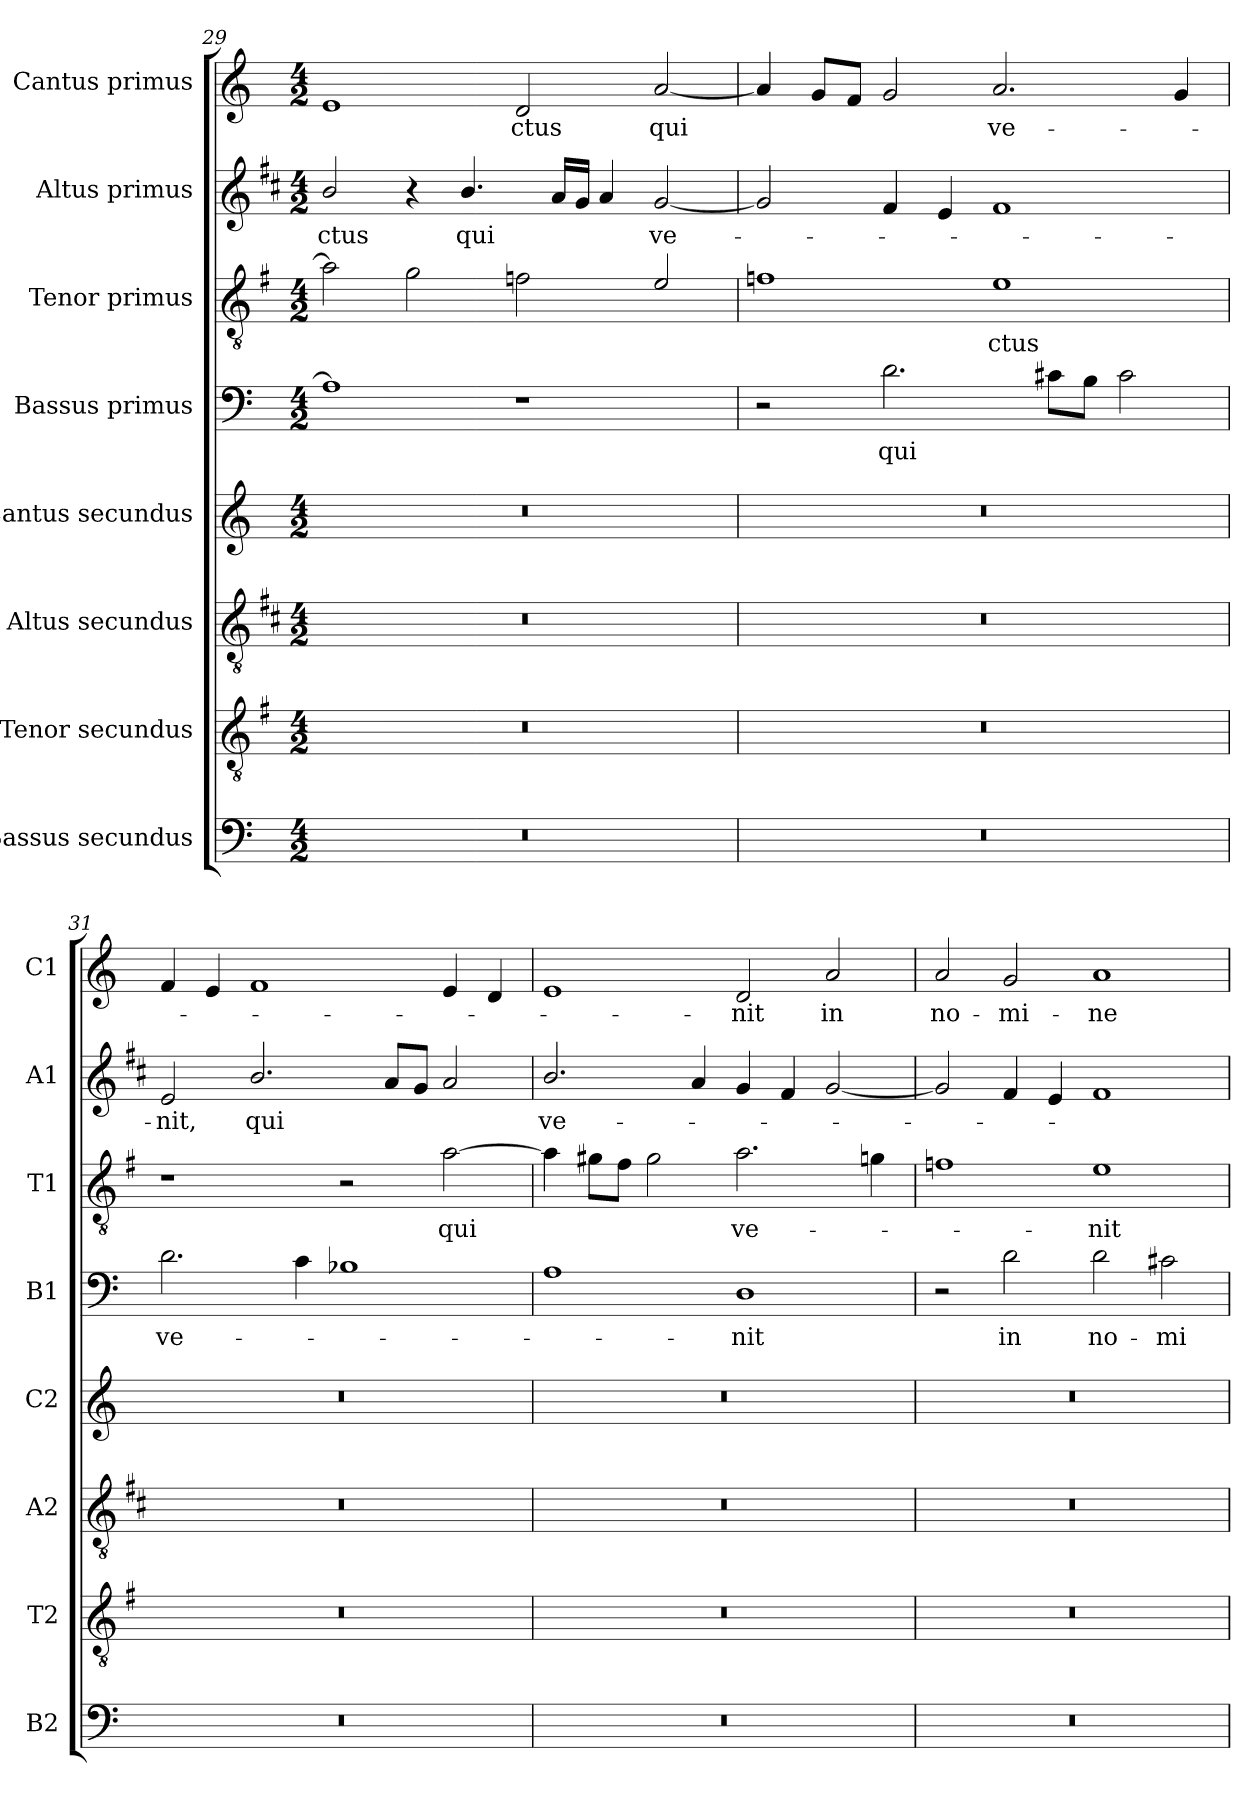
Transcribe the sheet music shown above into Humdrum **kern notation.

**kern	**kern	**kern	**kern	**kern	**text	**kern	**text	**kern	**text	**kern	**text
*part8	*part7	*part6	*part5	*part4	*part4	*part3	*part3	*part2	*part2	*part1	*part1
*staff8	*staff7	*staff6	*staff5	*staff4	*staff4	*staff3	*staff3	*staff2	*staff2	*staff1	*staff1
*I"Bassus secundus	*I"Tenor secundus	*I"Altus secundus	*I"Cantus secundus	*I"Bassus primus	*	*I"Tenor primus	*	*I"Altus primus	*	*I"Cantus primus	*
*I'B2	*I'T2	*I'A2	*I'C2	*I'B1	*	*I'T1	*	*I'A1	*	*I'C1	*
*clefF4	*clefGv2	*clefGv2	*clefG2	*clefF4	*	*clefGv2	*	*clefG2	*	*clefG2	*
*	*ITrd4c7	*ITrd1c2	*	*	*	*ITrd4c7	*	*ITrd1c2	*	*	*
*k[]	*k[]	*k[]	*k[]	*k[]	*	*k[]	*	*k[]	*	*k[]	*
*C:	*C:	*C:	*C:	*C:	*	*C:	*	*C:	*	*C:	*
*M4/2	*M4/2	*M4/2	*M4/2	*M4/2	*	*M4/2	*	*M4/2	*	*M4/2	*
=29	=29	=29	=29	=29	=29	=29	=29	=29	=29	=29	=29
!	!	!	!	!	!	!	!	!	!LO:LY:b	!	!
0r	0r	0r	0r	1A]	.	2d\]	.	2a/	-ctus	1e	.
.	.	.	.	.	.	2c\	.	4r	.	.	.
!	!	!	!	!	!	!	!	!	!LO:LY:b	!	!
.	.	.	.	.	.	.	.	4.a/	qui	.	.
!	!	!	!	!	!	!	!	!	!	!	!LO:LY:b
.	.	.	.	1r	.	2B-X\	.	.	.	2d/	-ctus
.	.	.	.	.	.	.	.	16g/LL	.	.	.
.	.	.	.	.	.	.	.	16f/JJ	.	.	.
.	.	.	.	.	.	.	.	4g/	.	.	.
!	!	!	!	!	!	!	!	!	!LO:LY:b	!	!LO:LY:b
.	.	.	.	.	.	2A/	.	[2f/	ve-	[2a/	qui
!!LO:LB:g=z
=30	=30	=30	=30	=30	=30	=30	=30	=30	=30	=30	=30
0r	0r	0r	0r	2r	.	1B-X	.	2f/]	.	4a/]	.
.	.	.	.	.	.	.	.	.	.	8g/L	.
.	.	.	.	.	.	.	.	.	.	8f/J	.
!	!	!	!	!	!LO:LY:b	!	!	!	!	!	!
.	.	.	.	2.d\	qui	.	.	4e/	.	2g/	.
.	.	.	.	.	.	.	.	4d/	.	.	.
!	!	!	!	!	!	!	!LO:LY:b	!	!	!	!LO:LY:b
.	.	.	.	.	.	1A	-ctus	1e	.	2.a/	ve-
.	.	.	.	8c#X\L	.	.	.	.	.	.	.
.	.	.	.	8B\J	.	.	.	.	.	.	.
.	.	.	.	2c#\	.	.	.	.	.	.	.
.	.	.	.	.	.	.	.	.	.	4g/	.
=31	=31	=31	=31	=31	=31	=31	=31	=31	=31	=31	=31
!	!	!	!	!	!LO:LY:b	!	!	!	!LO:LY:b	!	!
0r	0r	0r	0r	2.d\	ve-	1r	.	2d/	-nit,	4f/	.
.	.	.	.	.	.	.	.	.	.	4e/	.
!	!	!	!	!	!	!	!	!	!LO:LY:b	!	!
.	.	.	.	.	.	.	.	2.a/	qui	1f	.
.	.	.	.	4c\	.	.	.	.	.	.	.
.	.	.	.	1B-X	.	2r	.	.	.	.	.
.	.	.	.	.	.	.	.	8g/L	.	.	.
.	.	.	.	.	.	.	.	8f/J	.	.	.
!	!	!	!	!	!	!	!LO:LY:b	!	!	!	!
.	.	.	.	.	.	[2d\	qui	2g/	.	4e/	.
.	.	.	.	.	.	.	.	.	.	4d/	.
=32	=32	=32	=32	=32	=32	=32	=32	=32	=32	=32	=32
!	!	!	!	!	!	!	!	!	!LO:LY:b	!	!
0r	0r	0r	0r	1A	.	4d\]	.	2.a/	ve-	1e	.
.	.	.	.	.	.	8c#X\L	.	.	.	.	.
.	.	.	.	.	.	8B\J	.	.	.	.	.
.	.	.	.	.	.	2c#\	.	.	.	.	.
.	.	.	.	.	.	.	.	4g/	.	.	.
!	!	!	!	!	!LO:LY:b	!	!LO:LY:b	!	!	!	!LO:LY:b
.	.	.	.	1D	-nit	2.d\	ve-	4f/	.	2d/	-nit
.	.	.	.	.	.	.	.	4e/	.	.	.
!	!	!	!	!	!	!	!	!	!	!	!LO:LY:b
.	.	.	.	.	.	.	.	[2f/	.	2a/	in
.	.	.	.	.	.	4cn\	.	.	.	.	.
=33	=33	=33	=33	=33	=33	=33	=33	=33	=33	=33	=33
!	!	!	!	!	!	!	!	!	!	!	!LO:LY:b
0r	0r	0r	0r	2r	.	1B-X	.	2f/]	.	2a/	no-
!	!	!	!	!	!LO:LY:b	!	!	!	!	!	!LO:LY:b
.	.	.	.	2d\	in	.	.	4e/	.	2g/	-mi-
.	.	.	.	.	.	.	.	4d/	.	.	.
!	!	!	!	!	!LO:LY:b	!	!LO:LY:b	!	!	!	!LO:LY:b
.	.	.	.	2d\	no-	1A	-nit	1e	.	1a	-ne
!	!	!	!	!	!LO:LY:b	!	!	!	!	!	!
.	.	.	.	2c#X\	-mi-	.	.	.	.	.	.
=	=	=	=	=	=	=	=	=	=	=	=
*-	*-	*-	*-	*-	*-	*-	*-	*-	*-	*-	*-
